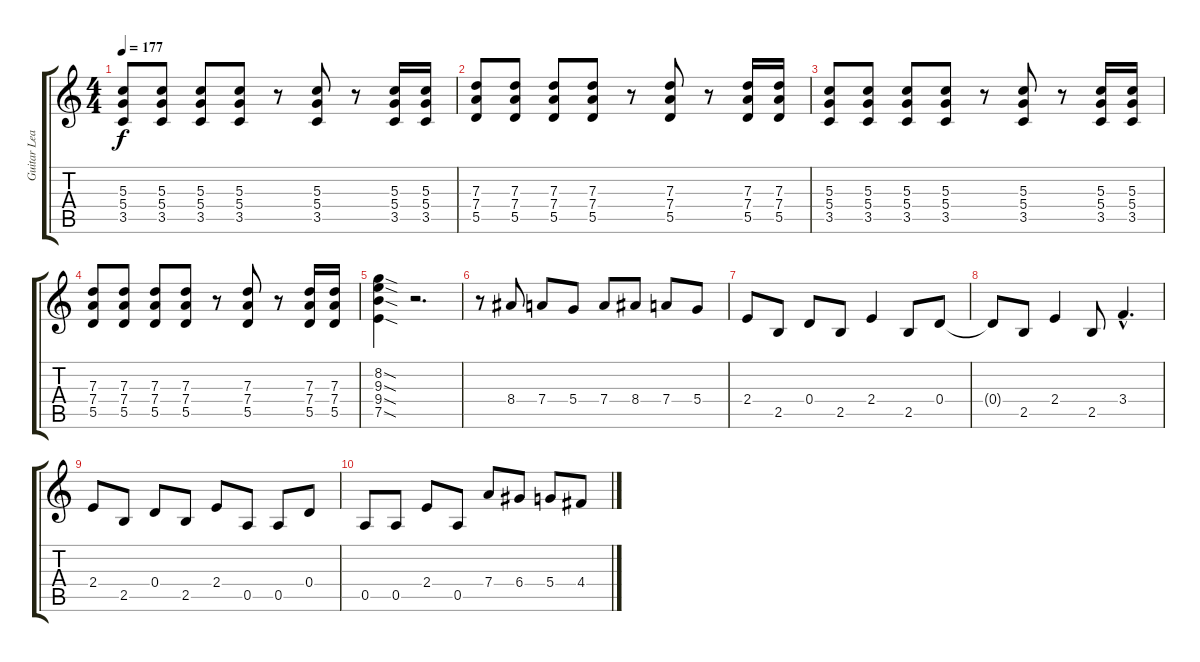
\track ("Guitar Lead" "Guitar Lea") {instrument distortionguitar}
\staff {score tabs}
\tuning (E4 B3 G3 D3 A2 E2) {hide}
\ts (4 4)
\tempo 177
\clef g2
\ks c
(5.3 5.4 3.5).8{dy f} (5.3 5.4 3.5).8 (5.3 5.4 3.5).8 (5.3 5.4 3.5).8 r.8 (5.3 5.4 3.5).8 r.8 (5.3 5.4 3.5).16 (5.3 5.4 3.5).16 |
(7.3 7.4 5.5).8 (7.3 7.4 5.5).8 (7.3 7.4 5.5).8 (7.3 7.4 5.5).8 r.8 (7.3 7.4 5.5).8 r.8 (7.3 7.4 5.5).16 (7.3 7.4 5.5).16 |
(5.3 5.4 3.5).8 (5.3 5.4 3.5).8 (5.3 5.4 3.5).8 (5.3 5.4 3.5).8 r.8 (5.3 5.4 3.5).8 r.8 (5.3 5.4 3.5).16 (5.3 5.4 3.5).16 |
(7.3 7.4 5.5).8 (7.3 7.4 5.5).8 (7.3 7.4 5.5).8 (7.3 7.4 5.5).8 r.8 (7.3 7.4 5.5).8 r.8 (7.3 7.4 5.5).16 (7.3 7.4 5.5).16 |
(8.2{sod} 9.3{sod} 9.4{sod} 7.5{sod}).4 r.2{d} |
r.8 8.4.8 7.4.8 5.4.8 7.4.8 8.4.8 7.4.8 5.4.8 |
2.4.8 2.5.8 0.4.8 2.5.8 2.4.4 2.5.8 0.4.8 |
0.4{t}.8 2.5.8 2.4.4 2.5.8 3.4{hac}.4{d} |
2.4.8 2.5.8 0.4.8 2.5.8 2.4.8 0.5.8 0.5.8 0.4.8 |
0.5.8 0.5.8 2.4.8 0.5.8 7.4.8 6.4.8 5.4.8 4.4.8
